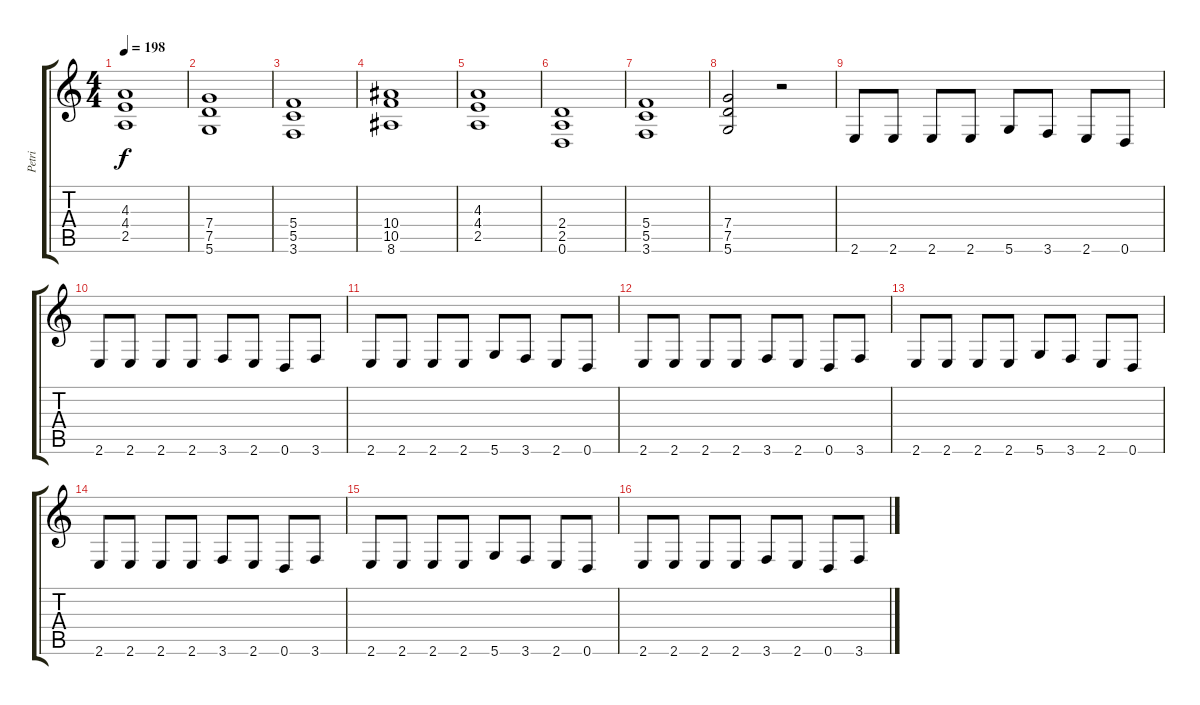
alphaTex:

\track ("Petri" "Petri") {instrument distortionguitar}
\staff {score tabs}
\tuning (D4 A3 F3 C3 G2 D2) {hide}
\ts (4 4)
\tempo 198
\clef g2
\ks c
(4.3 4.4 2.5).1{dy f} |
(7.4 7.5 5.6).1 |
(5.4 5.5 3.6).1 |
(10.4 10.5 8.6).1 |
(4.3 4.4 2.5).1 |
(2.4 2.5 0.6).1 |
(5.4 5.5 3.6).1 |
(7.4 7.5 5.6).2 r.2 |
2.6.8 2.6.8 2.6.8 2.6.8 5.6.8 3.6.8 2.6.8 0.6.8 |
2.6.8 2.6.8 2.6.8 2.6.8 3.6.8 2.6.8 0.6.8 3.6.8 |
2.6.8 2.6.8 2.6.8 2.6.8 5.6.8 3.6.8 2.6.8 0.6.8 |
2.6.8 2.6.8 2.6.8 2.6.8 3.6.8 2.6.8 0.6.8 3.6.8 |
2.6.8 2.6.8 2.6.8 2.6.8 5.6.8 3.6.8 2.6.8 0.6.8 |
2.6.8 2.6.8 2.6.8 2.6.8 3.6.8 2.6.8 0.6.8 3.6.8 |
2.6.8 2.6.8 2.6.8 2.6.8 5.6.8 3.6.8 2.6.8 0.6.8 |
2.6.8 2.6.8 2.6.8 2.6.8 3.6.8 2.6.8 0.6.8 3.6.8
